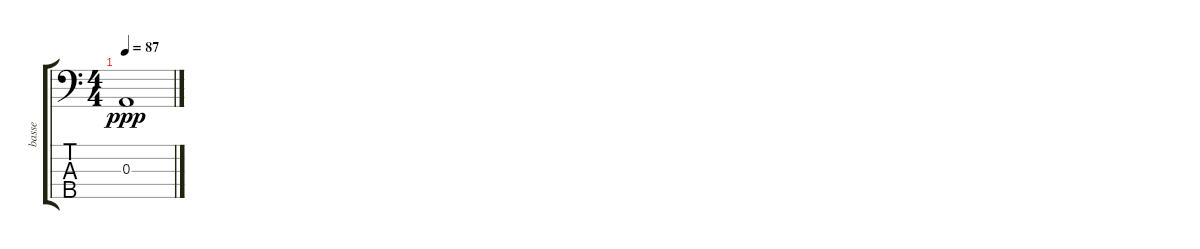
\track ("basse" "basse") {instrument electricbasspick}
\staff {score tabs}
\tuning (G2 D2 A1 E1 B0) {hide}
\ts (4 4)
\tempo 87
\clef f4
\ks c
0.3.1{dy ppp}
